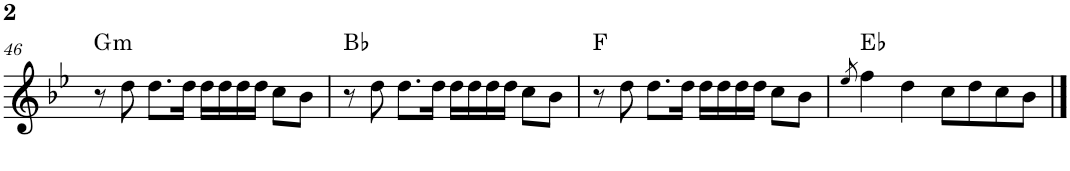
**kern	**harte
*part1	*part1
*staff1	*
*I"Piano	*
*I'Pno.	*
!!LO:PB:g=z
*clefG2	*
*k[b-e-]	*
*M4/4	*
=46	=46
!	!LO:H:kt=m
8r	G:min
8dd\	.
8.dd\L	.
16dd\Jk	.
16dd\LL	.
16dd\	.
16dd\	.
16dd\JJ	.
8cc\L	.
8b-\J	.
=47	=47
8r	Bb:maj
8dd\	.
8.dd\L	.
16dd\Jk	.
16dd\LL	.
16dd\	.
16dd\	.
16dd\JJ	.
8cc\L	.
8b-\J	.
=48	=48
8r	F:maj
8dd\	.
8.dd\L	.
16dd\Jk	.
16dd\LL	.
16dd\	.
16dd\	.
16dd\JJ	.
8cc\L	.
8b-\J	.
=49	=49
8qee-/	.
4ff\	Eb:maj
4dd\	.
8cc\L	.
8dd\	.
8cc\	.
8b-\J	.
==	==
*-	*-
